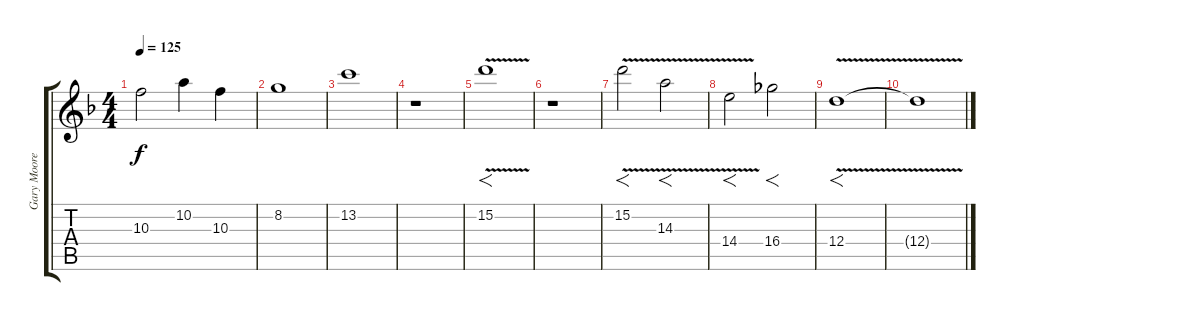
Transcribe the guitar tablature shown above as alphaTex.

\track ("Gary Moore" "Gary Moore") {instrument overdrivenguitar}
\staff {score tabs}
\tuning (E4 B3 G3 D3 A2 E2) {hide}
\ts (4 4)
\tempo 125
\clef g2
\ks f
10.3.2{dy f} 10.2.4 10.3.4 |
8.2.1 |
13.2.1 |
r.1 |
15.2{v}.1{f} |
r.1 |
15.2{v}.2{f} 14.3{v}.2{f} |
14.4{v}.2{f} 16.4.2{f} |
12.4{v}.1{f} |
12.4{t}.1
